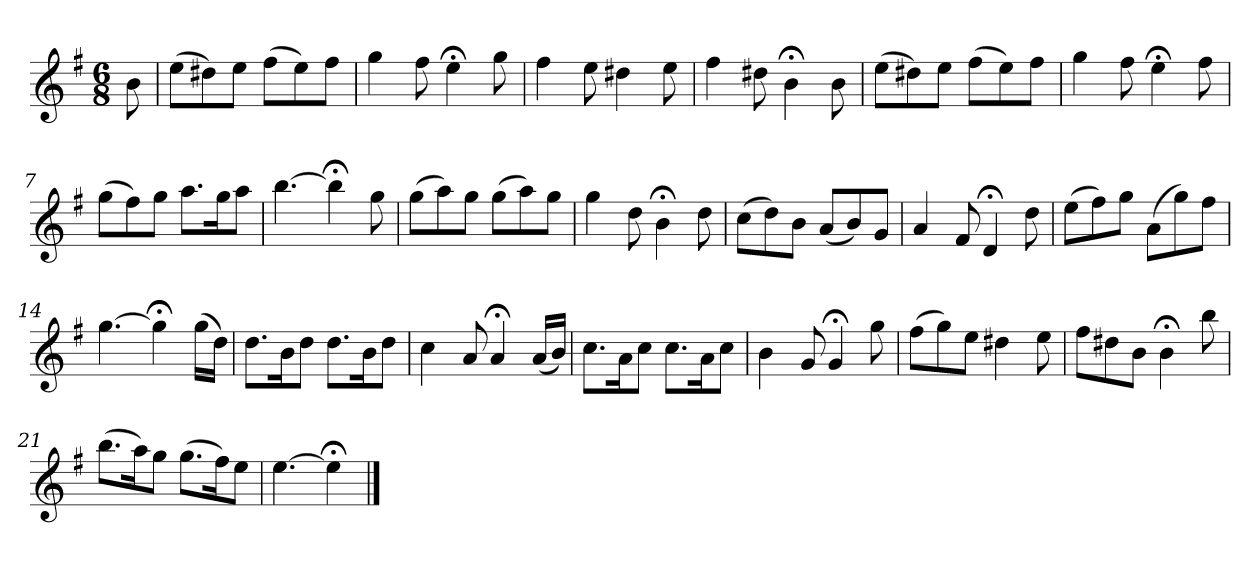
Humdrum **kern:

**kern
*part1
*staff1
*k[f#]
*e:
*M6/8
*MM120
=
8b
=1
(8eeL
8dd#X)
8eeJ
(8ff#L
8ee)
8ff#J
=2
4gg
8ff#
4ee;<
8gg
=3
4ff#
8ee
4dd#X
8ee
=4
4ff#
8dd#X
4b;<
8b
=5
(8eeL
8dd#X)
8eeJ
(8ff#L
8ee)
8ff#J
=6
4gg
8ff#
4ee;<
8ff#
=7
(8ggL
8ff#)
8ggJ
8.aaL
16ggK
8aaJ
=8
[4.bb
4bb;<]
8gg
=9
(8ggL
8aa)
8ggJ
(8ggL
8aa)
8ggJ
=10
4gg
8dd
4b;<
8dd
=11
(8ccL
8dd)
8bJ
(8aL
8b)
8gJ
=12
4a
8f#
4d;<
8dd
=13
(8eeL
8ff#)
8ggJ
(8aL
8gg)
8ff#J
=14
[4.gg
4gg;<]
(16ggLL
16ddJJ)
=15
8.ddL
16bK
8ddJ
8.ddL
16bK
8ddJ
=16
4cc
8a
4a;<
(16aLL
16bJJ)
=17
8.ccL
16aK
8ccJ
8.ccL
16aK
8ccJ
=18
4b
8g
4g;<
8gg
=19
(8ff#L
8gg)
8eeJ
4dd#X
8ee
=20
8ff#L
8dd#X
8bJ
4b;<
8bb
=21
(8.bbL
16aaK)
8ggJ
(8.ggL
16ff#K)
8eeJ
=22
[4.ee
4ee;<]
==
*-
